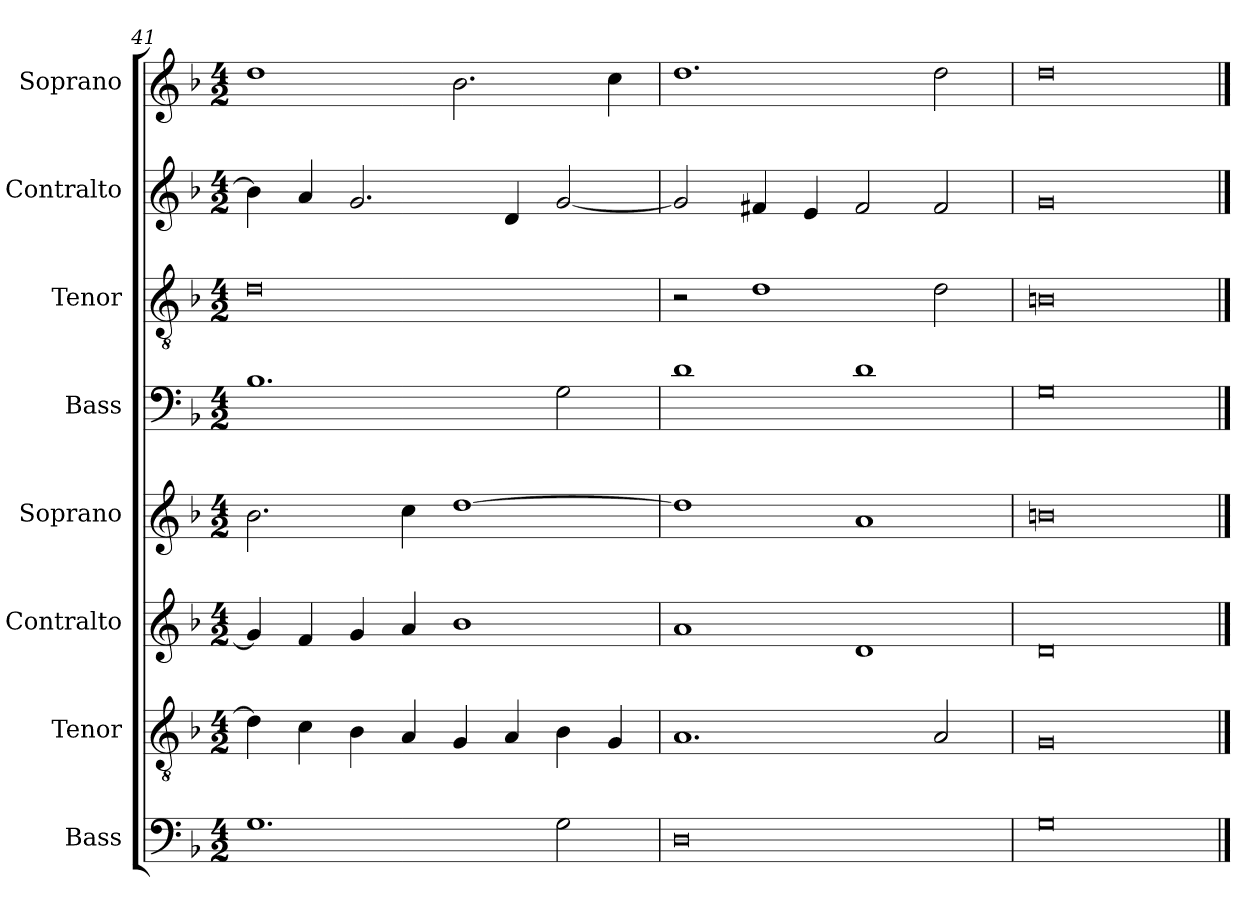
**kern	**kern	**kern	**kern	**kern	**kern	**kern	**kern
*part8	*part7	*part6	*part5	*part4	*part3	*part2	*part1
*staff8	*staff7	*staff6	*staff5	*staff4	*staff3	*staff2	*staff1
*I"Bass	*I"Tenor	*I"Contralto	*I"Soprano	*I"Bass	*I"Tenor	*I"Contralto	*I"Soprano
*I'B	*I'T	*I'A	*I'S	*I'B	*I'T	*I'A	*I'S
*clefF4	*clefGv2	*clefG2	*clefG2	*clefF4	*clefGv2	*clefG2	*clefG2
*k[b-]	*k[b-]	*k[b-]	*k[b-]	*k[b-]	*k[b-]	*k[b-]	*k[b-]
*G:dor	*G:dor	*G:dor	*G:dor	*G:dor	*G:dor	*G:dor	*G:dor
*M4/2	*M4/2	*M4/2	*M4/2	*M4/2	*M4/2	*M4/2	*M4/2
=41	=41	=41	=41	=41	=41	=41	=41
1.G	4d]	4g]	2.b-	1.B-	0d	4b-]	1dd
.	4c	4f	.	.	.	4a	.
.	4B-	4g	.	.	.	2.g	.
.	4A	4a	4cc	.	.	.	.
.	4G	1b-	[1dd	.	.	.	2.b-
.	4A	.	.	.	.	4d	.
2G	4B-	.	.	2G	.	[2g	.
.	4G	.	.	.	.	.	4cc
=42	=42	=42	=42	=42	=42	=42	=42
0D	1.A	1a	1dd]	1d	2r	2g]	1.dd
.	.	.	.	.	1d	4f#X	.
.	.	.	.	.	.	4e	.
.	.	1d	1a	1d	.	2f#	.
.	2A	.	.	.	2d	2f#	2dd
=43	=43	=43	=43	=43	=43	=43	=43
0G	0G	0d	0bn	0G	0Bn	0g	0dd
==	==	==	==	==	==	==	==
*-	*-	*-	*-	*-	*-	*-	*-
